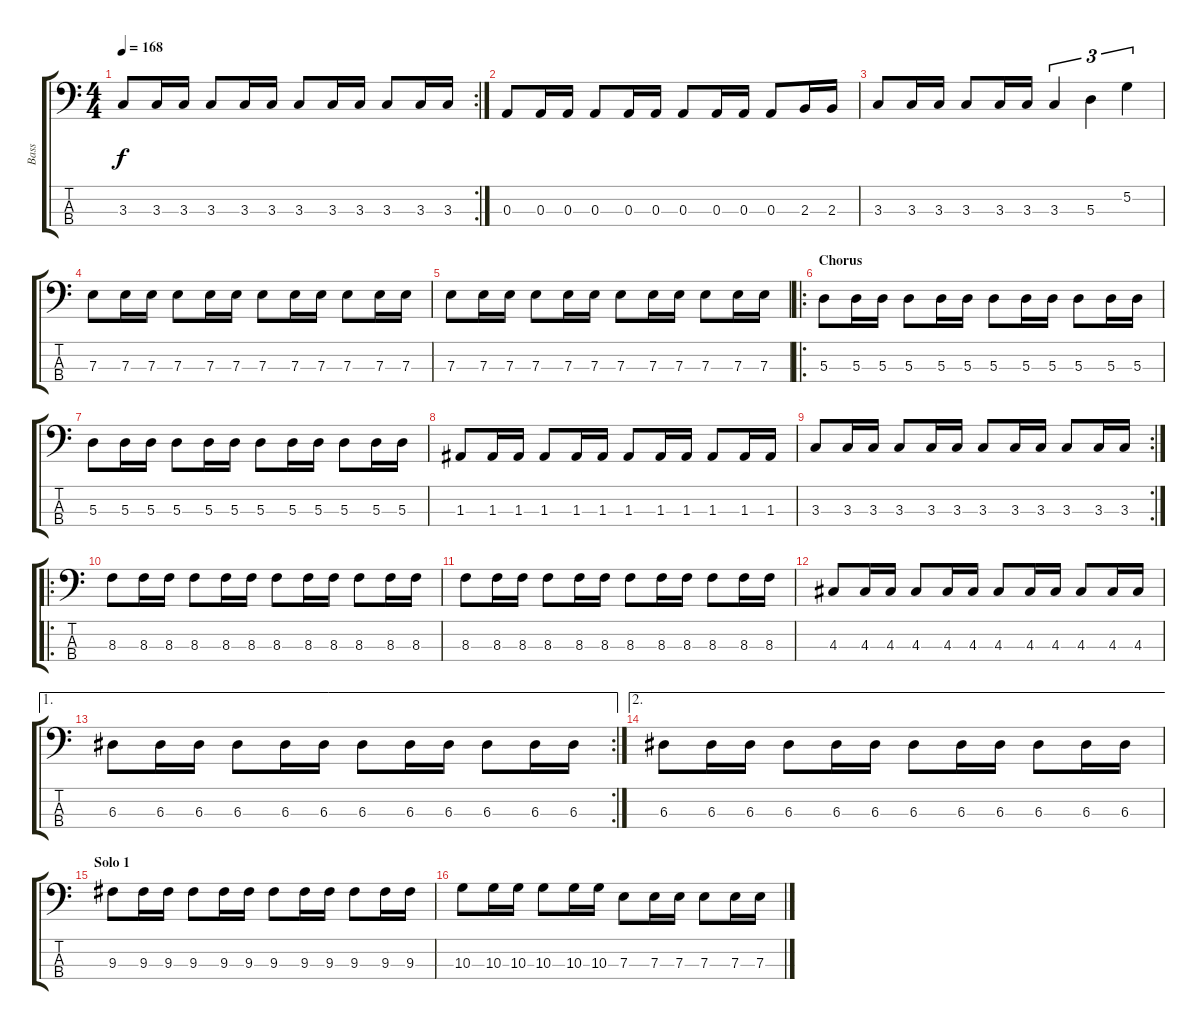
\track ("Bass" "Bass") {instrument electricbassfinger}
\staff {score tabs}
\tuning (G2 D2 A1 E1) {hide}
\rc 2
\ts (4 4)
\tempo 168
\clef f4
\ks c
3.3.8{dy f} 3.3.16 3.3.16 3.3.8 3.3.16 3.3.16 3.3.8 3.3.16 3.3.16 3.3.8 3.3.16 3.3.16 |
0.3.8 0.3.16 0.3.16 0.3.8 0.3.16 0.3.16 0.3.8 0.3.16 0.3.16 0.3.8 2.3.16 2.3.16 |
3.3.8 3.3.16 3.3.16 3.3.8 3.3.16 3.3.16 3.3.4{tu (3 2)} 5.3.4{tu (3 2)} 5.2.4{tu (3 2)} |
7.3.8 7.3.16 7.3.16 7.3.8 7.3.16 7.3.16 7.3.8 7.3.16 7.3.16 7.3.8 7.3.16 7.3.16 |
7.3.8 7.3.16 7.3.16 7.3.8 7.3.16 7.3.16 7.3.8 7.3.16 7.3.16 7.3.8 7.3.16 7.3.16 |
\ro
\section ("" "Chorus")
5.3.8 5.3.16 5.3.16 5.3.8 5.3.16 5.3.16 5.3.8 5.3.16 5.3.16 5.3.8 5.3.16 5.3.16 |
5.3.8 5.3.16 5.3.16 5.3.8 5.3.16 5.3.16 5.3.8 5.3.16 5.3.16 5.3.8 5.3.16 5.3.16 |
1.3.8 1.3.16 1.3.16 1.3.8 1.3.16 1.3.16 1.3.8 1.3.16 1.3.16 1.3.8 1.3.16 1.3.16 |
\rc 2
3.3.8 3.3.16 3.3.16 3.3.8 3.3.16 3.3.16 3.3.8 3.3.16 3.3.16 3.3.8 3.3.16 3.3.16 |
\ro
8.3.8 8.3.16 8.3.16 8.3.8 8.3.16 8.3.16 8.3.8 8.3.16 8.3.16 8.3.8 8.3.16 8.3.16 |
8.3.8 8.3.16 8.3.16 8.3.8 8.3.16 8.3.16 8.3.8 8.3.16 8.3.16 8.3.8 8.3.16 8.3.16 |
4.3.8 4.3.16 4.3.16 4.3.8 4.3.16 4.3.16 4.3.8 4.3.16 4.3.16 4.3.8 4.3.16 4.3.16 |
\ae 1
\rc 2
6.3.8 6.3.16 6.3.16 6.3.8 6.3.16 6.3.16 6.3.8 6.3.16 6.3.16 6.3.8 6.3.16 6.3.16 |
\ae 2
6.3.8 6.3.16 6.3.16 6.3.8 6.3.16 6.3.16 6.3.8 6.3.16 6.3.16 6.3.8 6.3.16 6.3.16 |
\section ("" "Solo 1")
9.3.8 9.3.16 9.3.16 9.3.8 9.3.16 9.3.16 9.3.8 9.3.16 9.3.16 9.3.8 9.3.16 9.3.16 |
10.3.8 10.3.16 10.3.16 10.3.8 10.3.16 10.3.16 7.3.8 7.3.16 7.3.16 7.3.8 7.3.16 7.3.16
